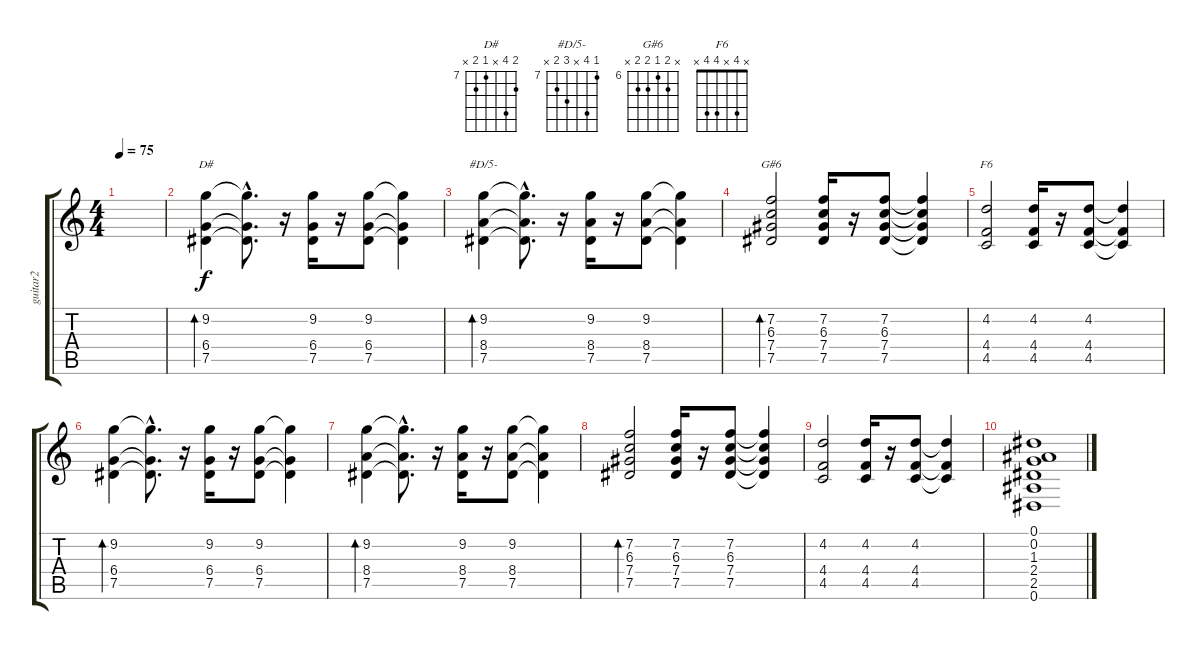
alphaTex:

\track ("guitar2" "guitar2") {instrument electricguitarclean}
\staff {score tabs}
\tuning (Eb4 Bb3 Gb3 Db3 Ab2 Eb2) {hide}
\chord ("D#" 8 10 x 7 8 x) {firstfret 7}
\chord ("#D/5-" 7 10 x 9 8 x) {firstfret 7}
\chord ("G#6" x 7 6 7 7 x) {firstfret 6}
\chord ("F6" x 4 x 4 4 x)
\ts (4 4)
\tempo 75
\clef g2
\ks c
|
(9.2 6.4 7.5).4{bd 120 ch "D#"} (9.2{hac t} 6.4{hac t} 7.5{hac t}).8{d} r.16 (9.2 6.4 7.5).16 r.16 (9.2 6.4 7.5).8 (9.2{t} 6.4{t} 7.5{t}).4 |
(9.2 8.4 7.5).4{bd 120 ch "#D/5-"} (9.2{hac t} 8.4{hac t} 7.5{hac t}).8{d} r.16 (9.2 8.4 7.5).16 r.16 (9.2 8.4 7.5).8 (9.2{t} 8.4{t} 7.5{t}).4 |
(7.2 6.3 7.4 7.5).2{bd 120 ch "G#6"} (7.2 6.3 7.4 7.5).16 r.16 (7.2 6.3 7.4 7.5).8 (7.2{t} 6.3{t} 7.4{t} 7.5{t}).4 |
(4.2 4.4 4.5).2{ch "F6"} (4.2 4.4 4.5).16 r.16 (4.2 4.4 4.5).8 (4.2{t} 4.4{t} 4.5{t}).4 |
(9.2 6.4 7.5).4{bd 120} (9.2{hac t} 6.4{hac t} 7.5{hac t}).8{d} r.16 (9.2 6.4 7.5).16 r.16 (9.2 6.4 7.5).8 (9.2{t} 6.4{t} 7.5{t}).4 |
(9.2 8.4 7.5).4{bd 120} (9.2{hac t} 8.4{hac t} 7.5{hac t}).8{d} r.16 (9.2 8.4 7.5).16 r.16 (9.2 8.4 7.5).8 (9.2{t} 8.4{t} 7.5{t}).4 |
(7.2 6.3 7.4 7.5).2{bd 120} (7.2 6.3 7.4 7.5).16 r.16 (7.2 6.3 7.4 7.5).8 (7.2{t} 6.3{t} 7.4{t} 7.5{t}).4 |
(4.2 4.4 4.5).2 (4.2 4.4 4.5).16 r.16 (4.2 4.4 4.5).8 (4.2{t} 4.4{t} 4.5{t}).4 |
(0.1 0.2 1.3 2.4 2.5 0.6).1
